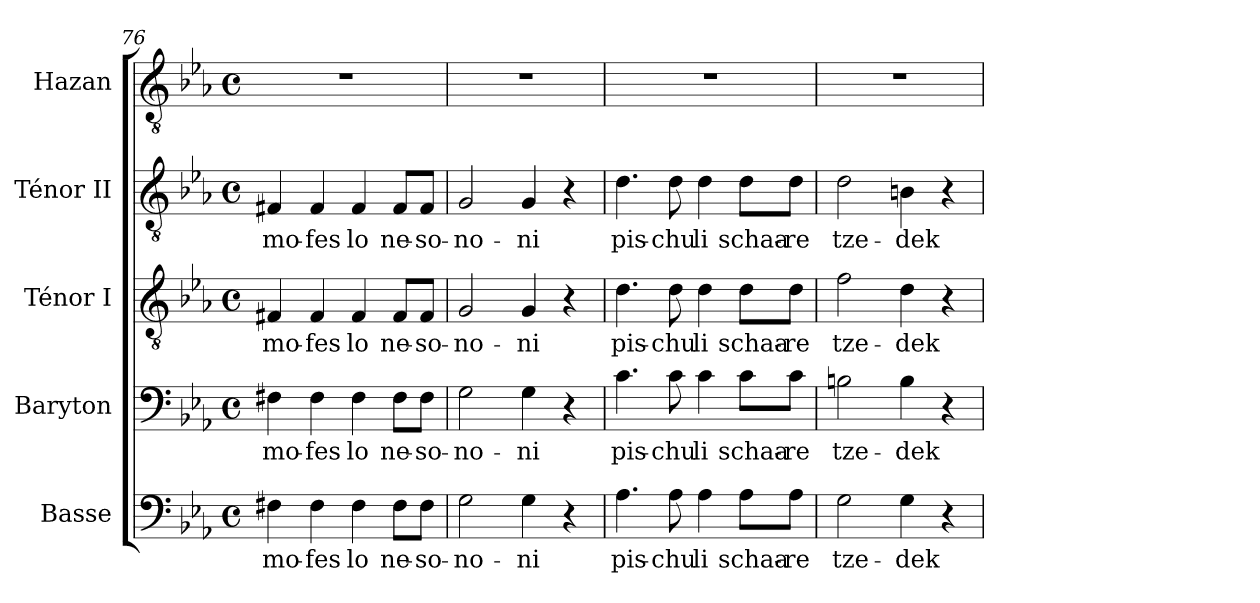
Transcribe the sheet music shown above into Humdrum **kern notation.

**kern	**text	**kern	**text	**kern	**text	**kern	**text	**kern
*part5	*part5	*part4	*part4	*part3	*part3	*part2	*part2	*part1
*staff5	*staff5	*staff4	*staff4	*staff3	*staff3	*staff2	*staff2	*staff1
*I"Basse	*	*I"Baryton	*	*I"Ténor I	*	*I"Ténor II	*	*I"Hazan
*I'B.	*	*I'Bar.	*	*I'T. I	*	*I'T. II	*	*I'H.
!!LO:LB:g=z
*clefF4	*	*clefF4	*	*clefGv2	*	*clefGv2	*	*clefGv2
*	*	*	*	*ITrd7c12	*	*ITrd7c12	*	*ITrd7c12
*k[b-e-a-]	*	*k[b-e-a-]	*	*k[b-e-a-]	*	*k[b-e-a-]	*	*k[b-e-a-]
*E-:	*	*E-:	*	*E-:	*	*E-:	*	*E-:
*M4/4	*	*M4/4	*	*M4/4	*	*M4/4	*	*M4/4
*met(c)	*	*met(c)	*	*met(c)	*	*met(c)	*	*met(c)
=76	=76	=76	=76	=76	=76	=76	=76	=76
!	!LO:LY:b:color=#000000	!	!	!	!	!	!	!
!	!	!	!LO:LY:b:color=#000000	!	!	!	!	!
!	!	!	!	!	!LO:LY:b:color=#000000	!	!	!
!	!	!	!	!	!	!	!LO:LY:b:color=#000000	!
4F#Xi\	-mo-	4F#Xi\	-mo-	4FF#Xi/	-mo-	4FF#Xi/	-mo-	1r
!	!LO:LY:b:color=#000000	!	!	!	!	!	!	!
!	!	!	!LO:LY:b:color=#000000	!	!	!	!	!
!	!	!	!	!	!LO:LY:b:color=#000000	!	!	!
!	!	!	!	!	!	!	!LO:LY:b:color=#000000	!
4F#i\	-fes	4F#i\	-fes	4FF#i/	-fes	4FF#i/	-fes	.
!	!LO:LY:b:color=#000000	!	!	!	!	!	!	!
!	!	!	!LO:LY:b:color=#000000	!	!	!	!	!
!	!	!	!	!	!LO:LY:b:color=#000000	!	!	!
!	!	!	!	!	!	!	!LO:LY:b:color=#000000	!
4F#i\	lo	4F#i\	lo	4FF#i/	lo	4FF#i/	lo	.
!	!LO:LY:b:color=#000000	!	!	!	!	!	!	!
!	!	!	!LO:LY:b:color=#000000	!	!	!	!	!
!	!	!	!	!	!LO:LY:b:color=#000000	!	!	!
!	!	!	!	!	!	!	!LO:LY:b:color=#000000	!
8F#i\L	ne-	8F#i\L	ne-	8FF#i/L	ne-	8FF#i/L	ne-	.
!	!LO:LY:b:color=#000000	!	!	!	!	!	!	!
!	!	!	!LO:LY:b:color=#000000	!	!	!	!	!
!	!	!	!	!	!LO:LY:b:color=#000000	!	!	!
!	!	!	!	!	!	!	!LO:LY:b:color=#000000	!
8F#i\J	-so-	8F#i\J	-so-	8FF#i/J	-so-	8FF#i/J	-so-	.
=77	=77	=77	=77	=77	=77	=77	=77	=77
!	!LO:LY:b:color=#000000	!	!	!	!	!	!	!
!	!	!	!LO:LY:b:color=#000000	!	!	!	!	!
!	!	!	!	!	!LO:LY:b:color=#000000	!	!	!
!	!	!	!	!	!	!	!LO:LY:b:color=#000000	!
2Gi\	-no-	2Gi\	-no-	2GGi/	-no-	2GGi/	-no-	1r
!	!LO:LY:b:color=#000000	!	!	!	!	!	!	!
!	!	!	!LO:LY:b:color=#000000	!	!	!	!	!
!	!	!	!	!	!LO:LY:b:color=#000000	!	!	!
!	!	!	!	!	!	!	!LO:LY:b:color=#000000	!
4Gi\	-ni	4Gi\	-ni	4GGi/	-ni	4GGi/	-ni	.
4r	.	4r	.	4r	.	4r	.	.
=78	=78	=78	=78	=78	=78	=78	=78	=78
!	!LO:LY:b:color=#000000	!	!	!	!	!	!	!
!	!	!	!LO:LY:b:color=#000000	!	!	!	!	!
!	!	!	!	!	!LO:LY:b:color=#000000	!	!	!
!	!	!	!	!	!	!	!LO:LY:b:color=#000000	!
4.A-i\	pis-	4.ci\	pis-	4.Di\	pis-	4.Di\	pis-	1r
!	!LO:LY:b:color=#000000	!	!	!	!	!	!	!
!	!	!	!LO:LY:b:color=#000000	!	!	!	!	!
!	!	!	!	!	!LO:LY:b:color=#000000	!	!	!
!	!	!	!	!	!	!	!LO:LY:b:color=#000000	!
8A-i\	-chu	8ci\	-chu	8Di\	-chu	8Di\	-chu	.
!	!LO:LY:b:color=#000000	!	!	!	!	!	!	!
!	!	!	!LO:LY:b:color=#000000	!	!	!	!	!
!	!	!	!	!	!LO:LY:b:color=#000000	!	!	!
!	!	!	!	!	!	!	!LO:LY:b:color=#000000	!
4A-i\	li	4ci\	li	4Di\	li	4Di\	li	.
!	!LO:LY:b:color=#000000	!	!	!	!	!	!	!
!	!	!	!LO:LY:b:color=#000000	!	!	!	!	!
!	!	!	!	!	!LO:LY:b:color=#000000	!	!	!
!	!	!	!	!	!	!	!LO:LY:b:color=#000000	!
8A-i\L	schaa-	8ci\L	schaa-	8Di\L	schaa-	8Di\L	schaa-	.
!	!LO:LY:b:color=#000000	!	!	!	!	!	!	!
!	!	!	!LO:LY:b:color=#000000	!	!	!	!	!
!	!	!	!	!	!LO:LY:b:color=#000000	!	!	!
!	!	!	!	!	!	!	!LO:LY:b:color=#000000	!
8A-i\J	-re	8ci\J	-re	8Di\J	-re	8Di\J	-re	.
=79	=79	=79	=79	=79	=79	=79	=79	=79
!	!LO:LY:b:color=#000000	!	!	!	!	!	!	!
!	!	!	!LO:LY:b:color=#000000	!	!	!	!	!
!	!	!	!	!	!LO:LY:b:color=#000000	!	!	!
!	!	!	!	!	!	!	!LO:LY:b:color=#000000	!
2Gi\	tze-	2Bni\	tze-	2Fi\	tze-	2Di\	tze-	1r
!	!LO:LY:b:color=#000000	!	!	!	!	!	!	!
!	!	!	!LO:LY:b:color=#000000	!	!	!	!	!
!	!	!	!	!	!LO:LY:b:color=#000000	!	!	!
!	!	!	!	!	!	!	!LO:LY:b:color=#000000	!
4Gi\	-dek	4Bi\	-dek	4Di\	-dek	4BBni\	-dek	.
4r	.	4r	.	4r	.	4r	.	.
=	=	=	=	=	=	=	=	=
*-	*-	*-	*-	*-	*-	*-	*-	*-
